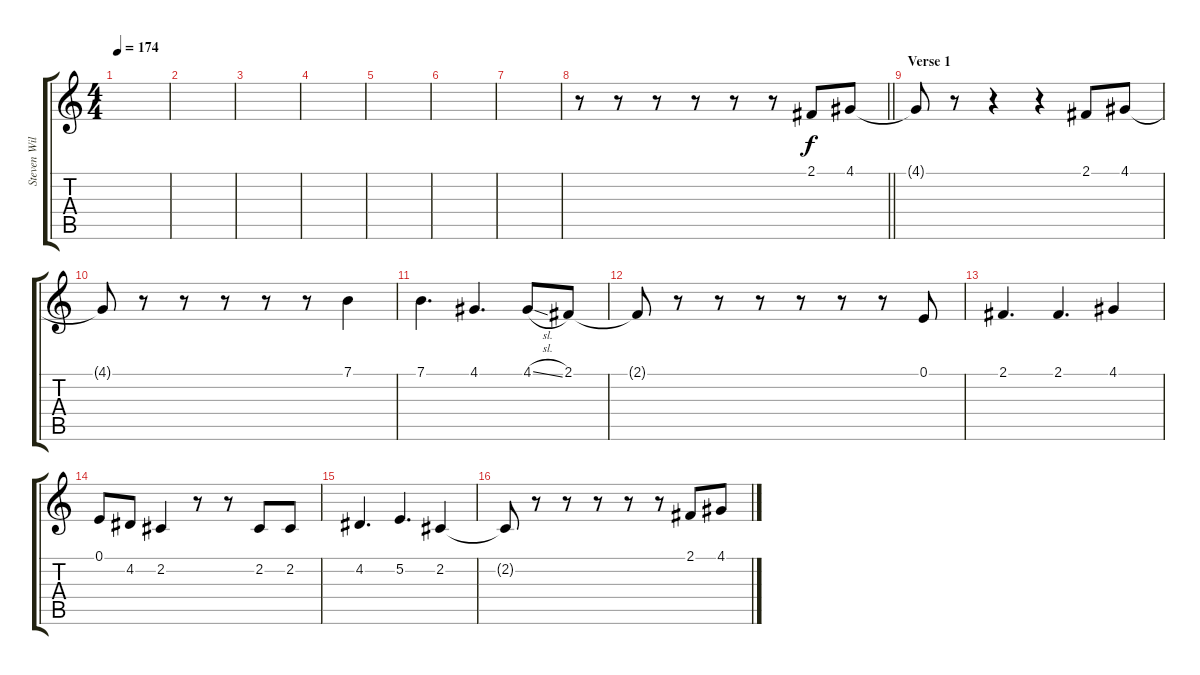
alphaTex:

\track ("Steven Wilson (Vocals)" "Steven Wil") {instrument altosax}
\staff {score tabs}
\tuning (E4 B3 G3 D3 A2 E2) {hide}
\ts (4 4)
\tempo 174
\clef g2
\ks c
|
|
|
|
|
|
|
\barLineRight lightlight
r.8 r.8 r.8 r.8 r.8 r.8 2.1.8 4.1.8 |
\section ("" "Verse 1")
4.1{t}.8 r.8 r.4 r.4 2.1.8 4.1.8 |
4.1{t}.8 r.8 r.8 r.8 r.8 r.8 7.1.4 |
7.1.4{d} 4.1.4{d} 4.1{sl}.8 2.1.8 |
2.1{t}.8 r.8 r.8 r.8 r.8 r.8 r.8 0.1.8 |
2.1.4{d} 2.1.4{d} 4.1.4 |
0.1.8 4.2.8 2.2.4 r.8 r.8 2.2.8 2.2.8 |
4.2.4{d} 5.2.4{d} 2.2.4 |
2.2{t}.8 r.8 r.8 r.8 r.8 r.8 2.1.8 4.1.8
